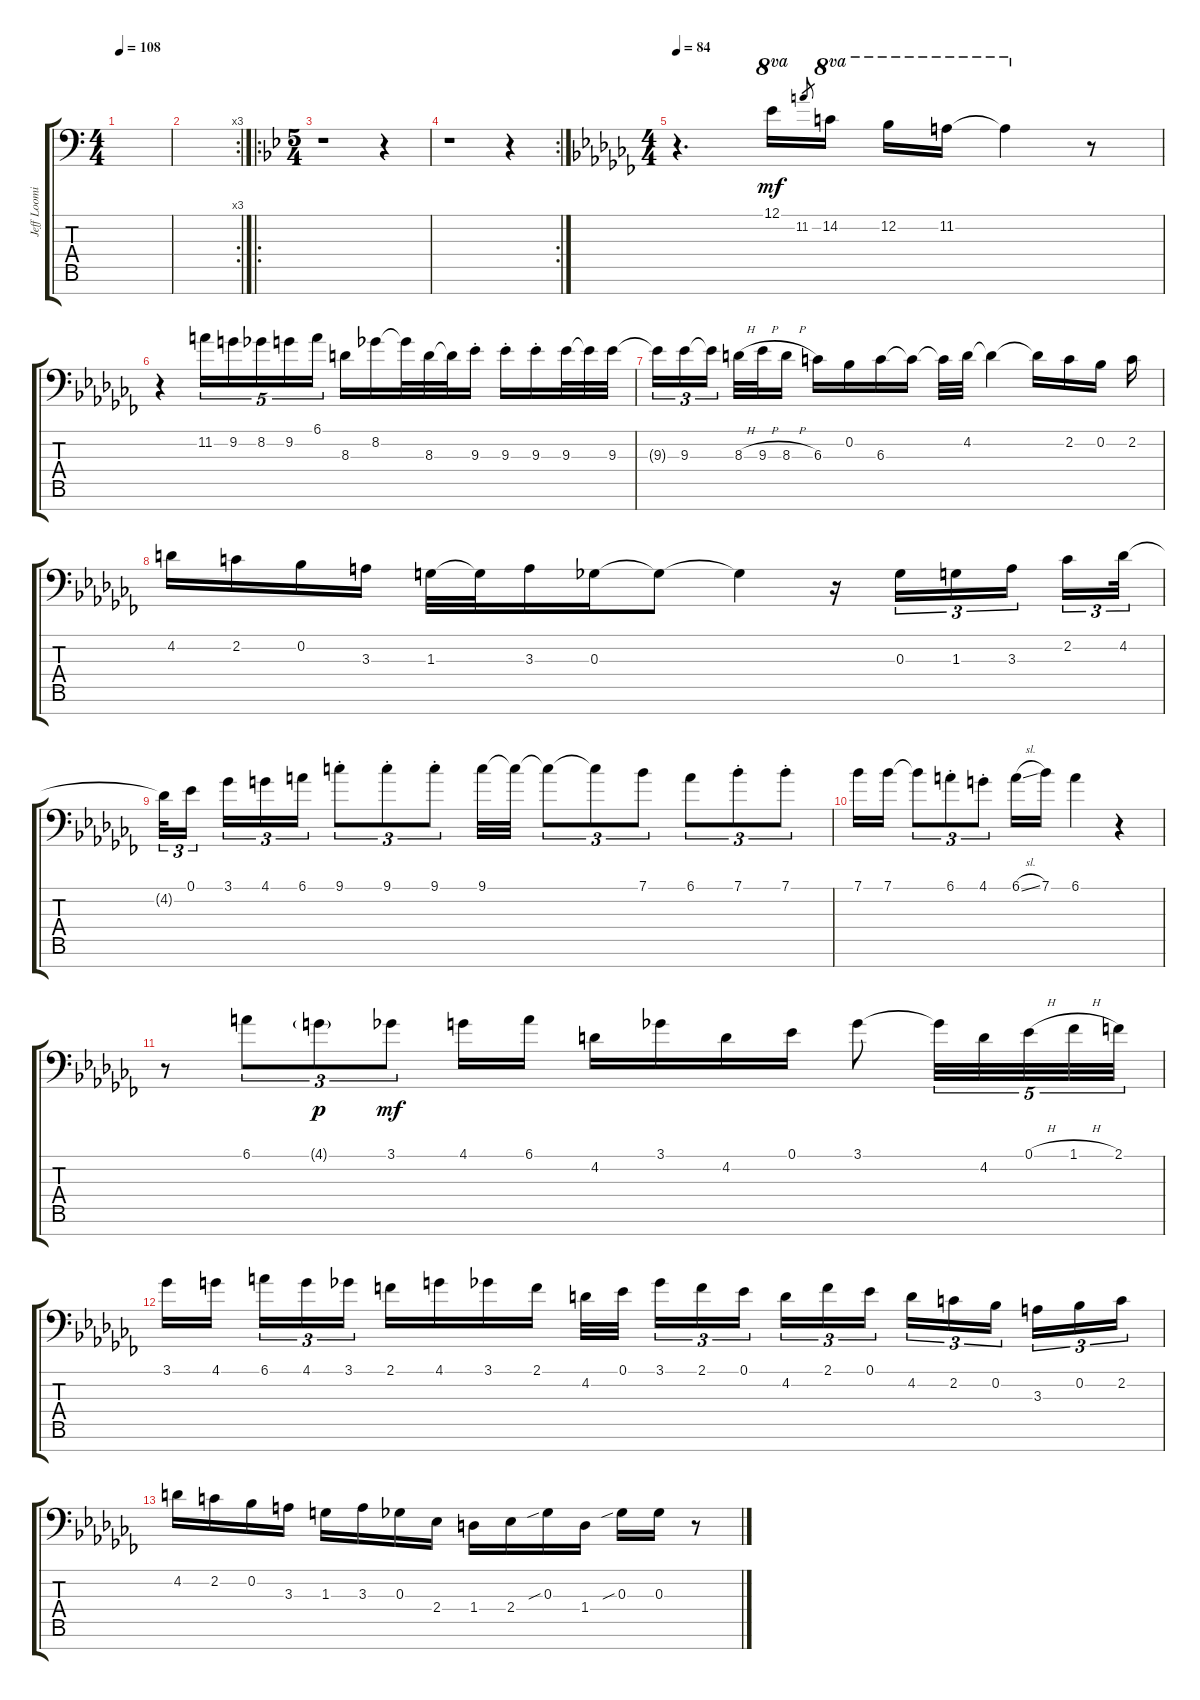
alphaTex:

\track ("Jeff Loomis Sitar" "Jeff Loomi") {instrument sitar}
\staff {score tabs}
\tuning (Eb4 Bb3 Gb3 Db3 Ab2 Eb2 Bb1) {hide}
\ts (4 4)
\tempo 108
\clef f4
\ks c
|
\rc 3
|
\ro
\ts (5 4)
\ks bb
r.1 r.4 |
\rc 2
r.1 r.4 |
\ts (4 4)
\tempo 84
\ks cb
r.4{d} 12.1.16{ot 8va dy mf} 11.2.8{gr} 14.2.16{ot 8va} 12.2.16{ot 8va} 11.2.16{ot 8va} 11.2{t}.4{ot 8va} r.8 |
r.4 11.2.16{tu (5 4)} 9.2.16{tu (5 4)} 8.2.16{tu (5 4)} 9.2.16{tu (5 4)} 6.1.16{tu (5 4)} 8.3.16 8.2.16 8.2{t}.32 8.3.32 8.3{t}.32 9.3{st}.16 9.3{st}.16 9.3{st}.16 9.3.32 9.3{t}.32 9.3.32 |
9.3{t}.16{tu (3 2)} 9.3.16{tu (3 2)} 9.3{t}.16{tu (3 2) beam splitsecondary} 8.3{h}.32 9.3{h}.32 8.3{h}.16 6.3.16 0.2.16 6.3.16 6.3{t}.16 6.3{t}.32 4.2.32 4.2{t}.4 4.2{t}.16 2.2.16 0.2.16 2.2.16 |
4.2.16 2.2.16 0.2.16 3.3.16 1.3.32 1.3{t}.32 3.3.16 0.3.16 0.3{t}.8 0.3{t}.4 r.16 0.3.16{tu (3 2)} 1.3.16{tu (3 2)} 3.3.16{tu (3 2)} 2.2.16{tu (3 2)} 4.2.32{tu (3 2)} |
4.2{t}.32{tu (3 2)} 0.1.16{tu (3 2) beam splitsecondary} 3.1.16{tu (3 2)} 4.1.16{tu (3 2)} 6.1.16{tu (3 2)} 9.1{st}.8{tu (3 2)} 9.1{st}.8{tu (3 2)} 9.1{st}.8{tu (3 2)} 9.1.32 9.1{t}.32 9.1{t}.8{tu (3 2)} 9.1{t}.8{tu (3 2)} 7.1.8{tu (3 2)} 6.1.8{tu (3 2)} 7.1{st}.8{tu (3 2)} 7.1{st}.8{tu (3 2)} |
7.1.16 7.1.16 7.1{t}.8{tu (3 2)} 6.1{st}.8{tu (3 2)} 4.1{st}.8{tu (3 2)} 6.1{sl}.16 7.1.16 6.1.4 r.4 |
r.8 6.1.8{tu (3 2)} 4.1{g}.8{tu (3 2) dy p} 3.1.8{tu (3 2) dy mf} 4.1.16 6.1.16 4.2.16 3.1.16 4.2.16 0.1.16 3.1.8 3.1{t}.32{tu (5 4)} 4.2.32{tu (5 4)} 0.1{h}.32{tu (5 4)} 1.1{h}.32{tu (5 4)} 2.1.32{tu (5 4)} |
3.1.16 4.1.16{beam splitsecondary} 6.1.16{tu (3 2)} 4.1.16{tu (3 2)} 3.1.16{tu (3 2)} 2.1.16 4.1.16 3.1.16 2.1.16 4.2.32 0.1.32{beam splitsecondary} 3.1.16{tu (3 2)} 2.1.16{tu (3 2)} 0.1.16{tu (3 2) beam splitsecondary} 4.2.16{tu (3 2)} 2.1.16{tu (3 2)} 0.1.16{tu (3 2) beam splitsecondary} 4.2.16{tu (3 2)} 2.2.16{tu (3 2)} 0.2.16{tu (3 2) beam splitsecondary} 3.3.16{tu (3 2)} 0.2.16{tu (3 2)} 2.2.16{tu (3 2)} |
4.2.16 2.2.16 0.2.16 3.3.16 1.3.16 3.3.16 0.3.16 2.4.16 1.4.16 2.4.16 0.3{sib}.16 1.4.16 0.3{sib}.16 0.3.16 r.8
